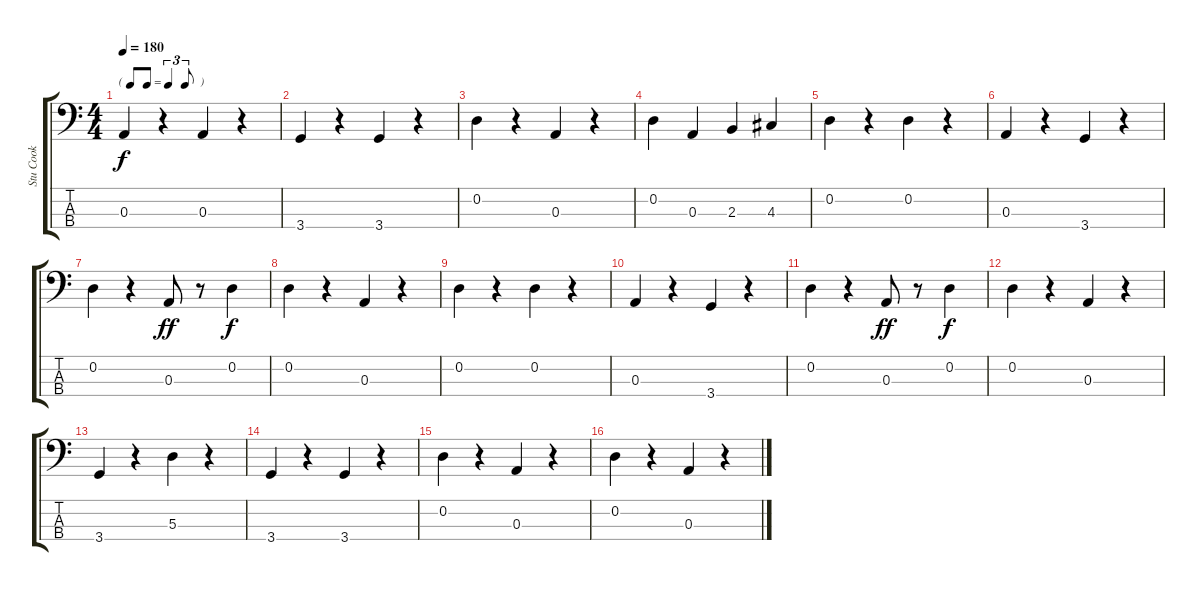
\track ("Stu Cook" "Stu Cook") {instrument electricbasspick}
\staff {score tabs}
\tuning (G2 D2 A1 E1) {hide}
\ts (4 4)
\tf triplet8th
\tempo 180
\clef f4
\ks c
0.3.4{dy f} r.4 0.3.4 r.4 |
3.4.4 r.4 3.4.4 r.4 |
0.2.4 r.4 0.3.4 r.4 |
0.2.4 0.3.4 2.3.4 4.3.4 |
0.2.4 r.4 0.2.4 r.4 |
0.3.4 r.4 3.4.4 r.4 |
0.2.4 r.4 0.3.8{dy ff} r.8 0.2.4{dy f} |
0.2.4 r.4 0.3.4 r.4 |
0.2.4 r.4 0.2.4 r.4 |
0.3.4 r.4 3.4.4 r.4 |
0.2.4 r.4 0.3.8{dy ff} r.8 0.2.4{dy f} |
0.2.4 r.4 0.3.4 r.4 |
3.4.4 r.4 5.3.4 r.4 |
3.4.4 r.4 3.4.4 r.4 |
0.2.4 r.4 0.3.4 r.4 |
0.2.4 r.4 0.3.4 r.4
